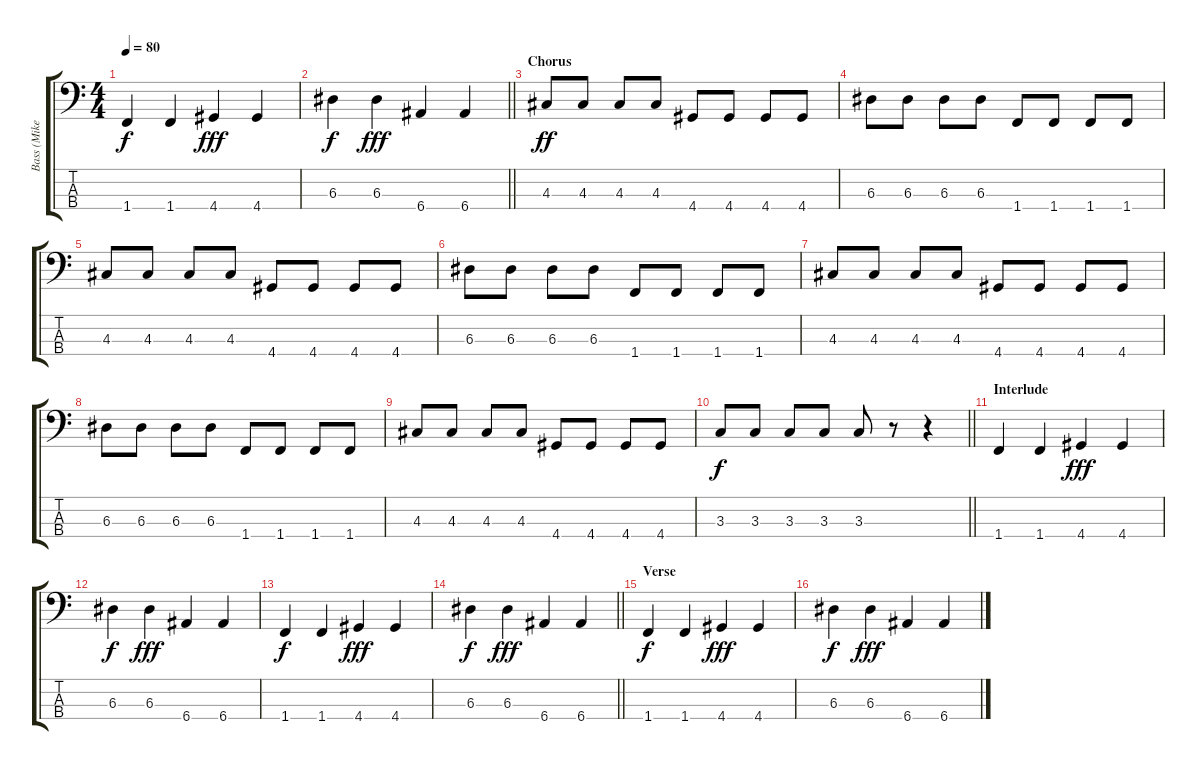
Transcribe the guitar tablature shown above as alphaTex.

\track ("Bass (Mike)" "Bass (Mike") {instrument electricbasspick}
\staff {score tabs}
\tuning (G2 D2 A1 E1) {hide}
\ts (4 4)
\tempo 80
\clef f4
\ks c
1.4.4{dy f} 1.4.4 4.4.4{dy fff} 4.4.4 |
\barLineRight lightlight
6.3.4{dy f} 6.3.4{dy fff} 6.4.4 6.4.4 |
\section ("" "Chorus")
4.3.8{dy ff} 4.3.8 4.3.8 4.3.8 4.4.8 4.4.8 4.4.8 4.4.8 |
6.3.8 6.3.8 6.3.8 6.3.8 1.4.8 1.4.8 1.4.8 1.4.8 |
4.3.8 4.3.8 4.3.8 4.3.8 4.4.8 4.4.8 4.4.8 4.4.8 |
6.3.8 6.3.8 6.3.8 6.3.8 1.4.8 1.4.8 1.4.8 1.4.8 |
4.3.8 4.3.8 4.3.8 4.3.8 4.4.8 4.4.8 4.4.8 4.4.8 |
6.3.8 6.3.8 6.3.8 6.3.8 1.4.8 1.4.8 1.4.8 1.4.8 |
4.3.8 4.3.8 4.3.8 4.3.8 4.4.8 4.4.8 4.4.8 4.4.8 |
\barLineRight lightlight
3.3.8{dy f} 3.3.8 3.3.8 3.3.8 3.3.8 r.8 r.4 |
\section ("" "Interlude")
1.4.4 1.4.4 4.4.4{dy fff} 4.4.4 |
6.3.4{dy f} 6.3.4{dy fff} 6.4.4 6.4.4 |
1.4.4{dy f} 1.4.4 4.4.4{dy fff} 4.4.4 |
\barLineRight lightlight
6.3.4{dy f} 6.3.4{dy fff} 6.4.4 6.4.4 |
\section ("" "Verse")
1.4.4{dy f} 1.4.4 4.4.4{dy fff} 4.4.4 |
6.3.4{dy f} 6.3.4{dy fff} 6.4.4 6.4.4
